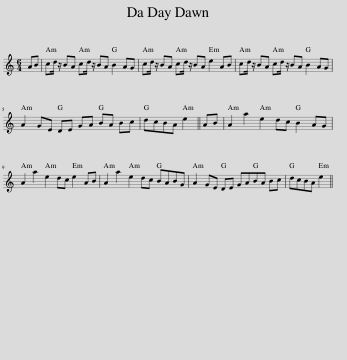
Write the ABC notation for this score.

X:1
L:1/8
M:6/4
I:linebreak $
K:C
V:1 treble
V:1
 AB | cd/ z/ BA cd/ z/ BA B2 AG | cd/ z/ BA cd/ z/ BA e2 AB | cd/ z/ BA cd/ z/ BA B2 AG |$ A2 GE DE GA BA Bc | %5
 dcBA e2 || AB | A2 a2 e2 dc B2 AG |$ A2 a2 e2 dc e2 AB | A2 a2 e2 dc BABG | %10
 A2 GE DE GABA Bc | dcBA e2 || %12
